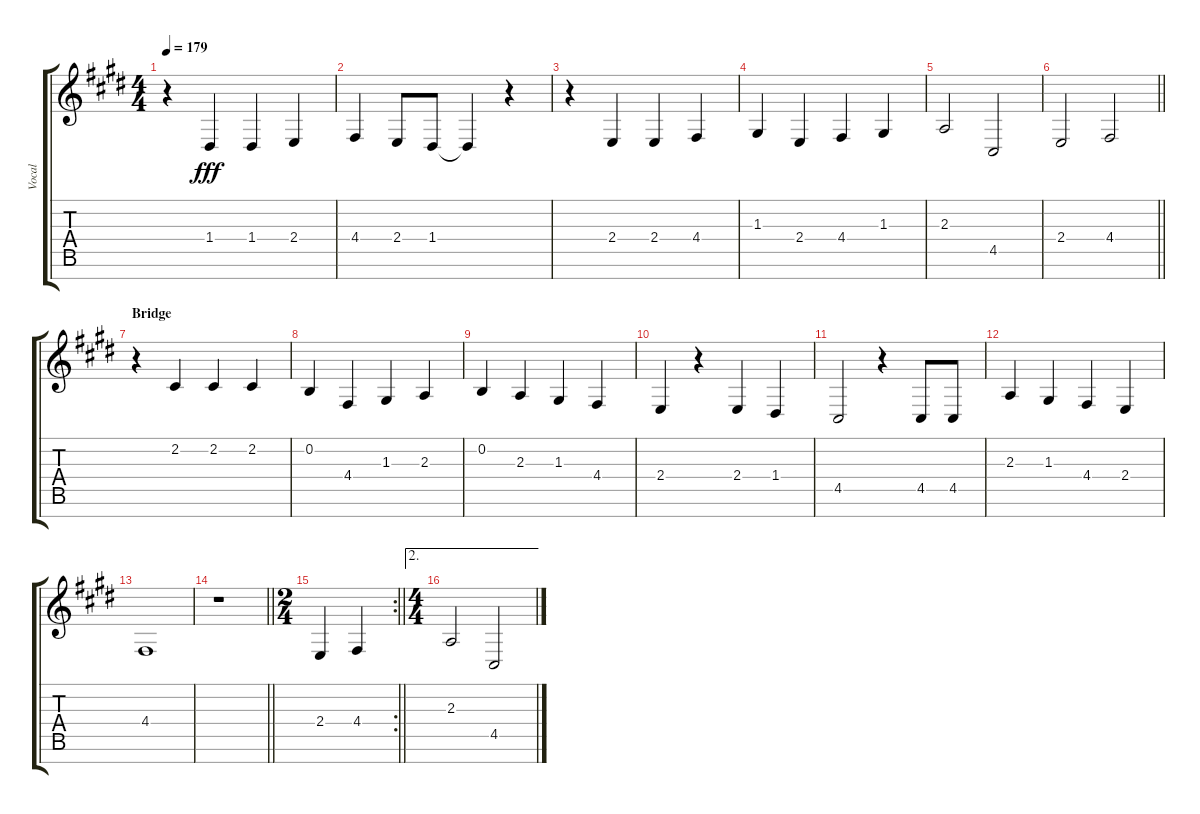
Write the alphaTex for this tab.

\track ("Vocal" "Vocal") {instrument clarinet}
\staff {score tabs}
\tuning (E4 B3 G3 D3 A2 E2 B1) {hide}
\ts (4 4)
\tempo 179
\clef g2
\ks e
r.4{dy fff} 1.4.4 1.4.4 2.4.4 |
4.4.4 2.4.8 1.4.8 1.4{t}.4 r.4 |
r.4 2.4.4 2.4.4 4.4.4 |
1.3.4 2.4.4 4.4.4 1.3.4 |
2.3.2 4.5.2 |
\barLineRight lightlight
2.4.2 4.4.2 |
\section ("" "Bridge")
r.4 2.2.4 2.2.4 2.2.4 |
0.2.4 4.4.4 1.3.4 2.3.4 |
0.2.4 2.3.4 1.3.4 4.4.4 |
2.4.4 r.4 2.4.4 1.4.4 |
4.5.2 r.4 4.5.8 4.5.8 |
2.3.4 1.3.4 4.4.4 2.4.4 |
4.4.1 |
\barLineRight lightlight
r.1 |
\rc 2
\ts (2 4)
\barLineRight lightlight
2.4.4 4.4.4 |
\ae 2
\ts (4 4)
2.3.2 4.5.2
